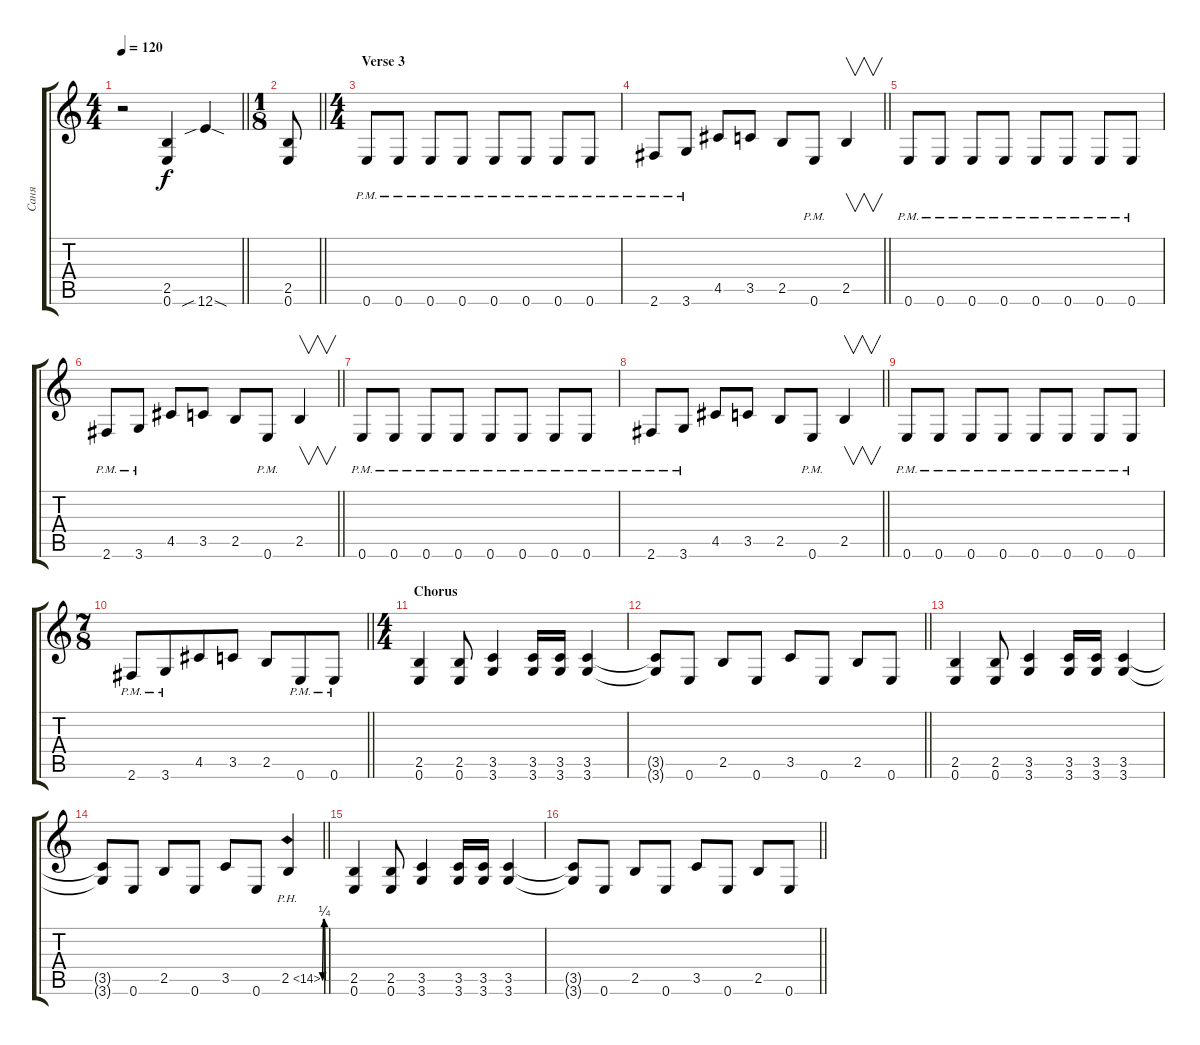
\track ("Саня" "Саня") {instrument overdrivenguitar}
\staff {score tabs}
\tuning (E4 B3 G3 D3 A2 E2) {hide}
\ts (4 4)
\tempo 120
\clef g2
\barLineRight lightlight
\ks c
r.2{dy f} (2.5{t} 0.6{t}).4 12.6{sib sod}.4 |
\ts (1 8)
\barLineRight lightlight
(2.5 0.6).8 |
\ts (4 4)
\section ("" "Verse 3")
0.6{pm}.8 0.6{pm}.8 0.6{pm}.8 0.6{pm}.8 0.6{pm}.8 0.6{pm}.8 0.6{pm}.8 0.6{pm}.8 |
\barLineRight lightlight
2.6{pm}.8 3.6{pm}.8 4.5.8 3.5.8 2.5.8 0.6{pm}.8 2.5.4{v} |
0.6{pm}.8 0.6{pm}.8 0.6{pm}.8 0.6{pm}.8 0.6{pm}.8 0.6{pm}.8 0.6{pm}.8 0.6{pm}.8 |
\barLineRight lightlight
2.6{pm}.8 3.6{pm}.8 4.5.8 3.5.8 2.5.8 0.6{pm}.8 2.5.4{v} |
0.6{pm}.8 0.6{pm}.8 0.6{pm}.8 0.6{pm}.8 0.6{pm}.8 0.6{pm}.8 0.6{pm}.8 0.6{pm}.8 |
\barLineRight lightlight
2.6{pm}.8 3.6{pm}.8 4.5.8 3.5.8 2.5.8 0.6{pm}.8 2.5.4{v} |
0.6{pm}.8 0.6{pm}.8 0.6{pm}.8 0.6{pm}.8 0.6{pm}.8 0.6{pm}.8 0.6{pm}.8 0.6{pm}.8 |
\ts (7 8)
\barLineRight lightlight
2.6{pm}.8 3.6{pm}.8 4.5.8 3.5.8 2.5.8 0.6{pm}.8 0.6{pm}.8 |
\ts (4 4)
\section ("" "Chorus")
(2.5 0.6).4 (2.5 0.6).8 (3.5 3.6).4 (3.5 3.6).16 (3.5 3.6).16 (3.5 3.6).4 |
\barLineRight lightlight
(3.5{t} 3.6{t}).8 0.6.8 2.5.8 0.6.8 3.5.8 0.6.8 2.5.8 0.6.8 |
(2.5 0.6).4 (2.5 0.6).8 (3.5 3.6).4 (3.5 3.6).16 (3.5 3.6).16 (3.5 3.6).4 |
\barLineRight lightlight
(3.5{t} 3.6{t}).8 0.6.8 2.5.8 0.6.8 3.5.8 0.6.8 2.5{be (custom 0 0 10 1 20 1 30 0 60 0) ph 12}.4 |
(2.5 0.6).4 (2.5 0.6).8 (3.5 3.6).4 (3.5 3.6).16 (3.5 3.6).16 (3.5 3.6).4 |
\barLineRight lightlight
(3.5{t} 3.6{t}).8 0.6.8 2.5.8 0.6.8 3.5.8 0.6.8 2.5.8 0.6.8
